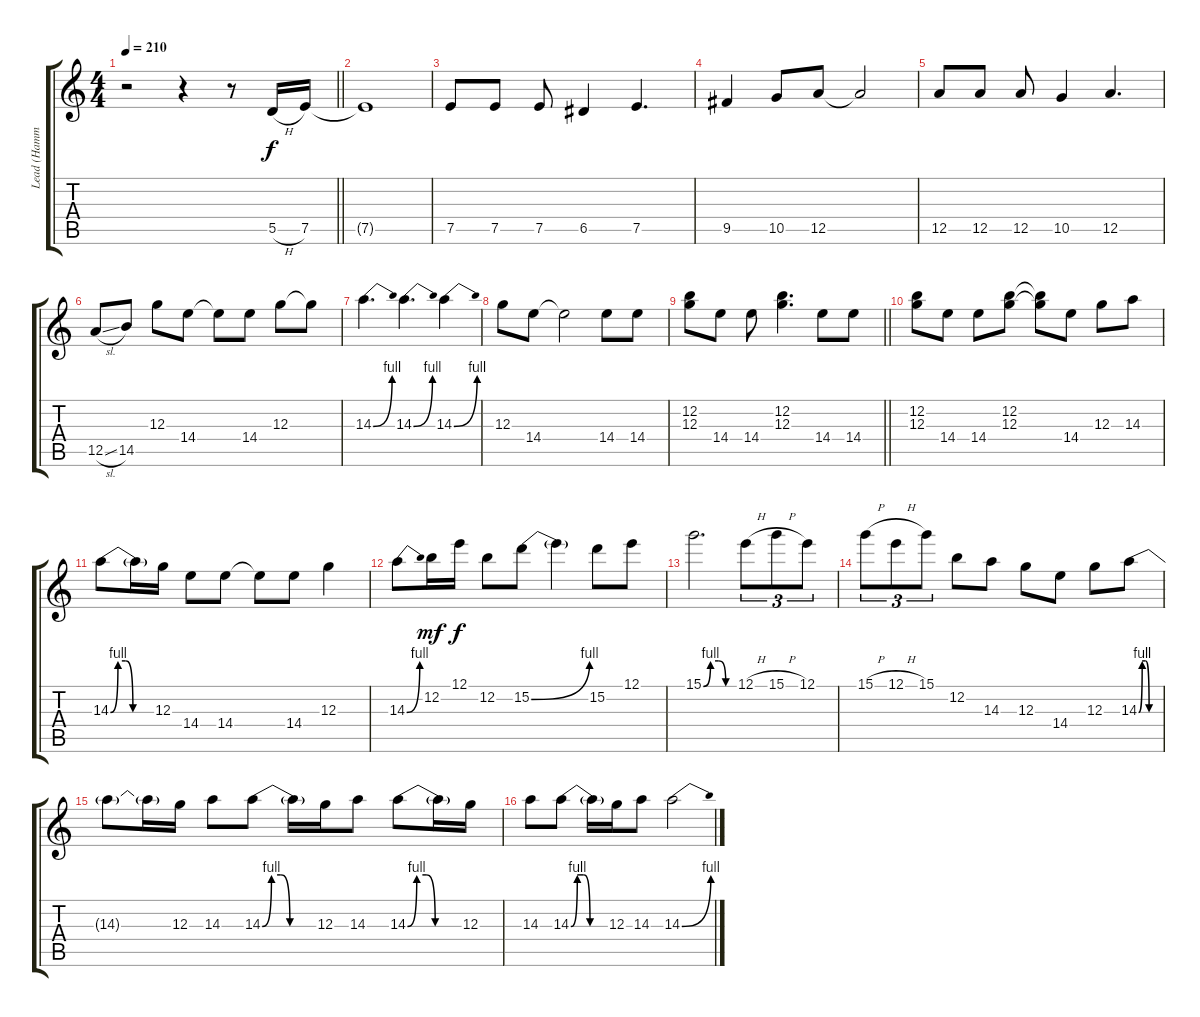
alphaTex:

\track ("Lead (Hammet)" "Lead (Hamm") {instrument distortionguitar}
\staff {score tabs}
\tuning (E4 B3 G3 D3 A2 E2) {hide}
\ts (4 4)
\tempo 210
\clef g2
\barLineRight lightlight
\ks c
r.2{dy f volume 16 instrument distortionguitar} r.4 r.8 5.5{h}.16 7.5.16 |
7.5{t}.1 |
7.5.8 7.5.8 7.5.8 6.5.4 7.5.4{d} |
9.5.4 10.5.8 12.5.8 12.5{t}.2 |
12.5.8 12.5.8 12.5.8 10.5.4 12.5.4{d} |
12.5{sl}.8 14.5.8 12.3.8 14.4.8 14.4{t}.8 14.4.8 12.3.8 12.3{t}.8 |
14.3{be (bend 0 0 60 4)}.4{d} 14.3{be (bend 0 0 60 4)}.4{d} 14.3{be (bend 0 0 60 4)}.4 |
12.3.8 14.4.8 14.4{t}.2 14.4.8 14.4.8 |
\barLineRight lightlight
(12.2 12.3).8 14.4.8 14.4.8 (12.2 12.3).4{d} 14.4.8 14.4.8 |
(12.2 12.3).8 14.4.8 14.4.8 (12.2 12.3).8 (12.2{t} 12.3{t}).8 14.4.8 12.3.8 14.3.8 |
14.3{be (custom 0 0 10 4 20 4 30 0 60 0)}.8 14.3{t}.16 12.3.16 14.4.8 14.4.8 14.4{t}.8 14.4.8 12.3.4 |
14.3{be (bend 0 0 60 4)}.8 12.2.16{dy mf} 12.1.16{dy f} 12.2.8 15.2{be (bend 0 0 60 4)}.8 15.2{t}.4 15.2.8 12.1.8 |
15.1{be (custom 0 0 14 4 30 4 44 0 60 0)}.2{d} 12.1{h}.8{tu (3 2)} 15.1{h}.8{tu (3 2)} 12.1.8{tu (3 2)} |
15.1{h}.8{tu (3 2)} 12.1{h}.8{tu (3 2)} 15.1.8{tu (3 2)} 12.2.8 14.3.8 12.3.8 14.4.8 12.3.8 14.3{be (custom 0 0 10 4 20 4 30 0 60 0)}.8 |
14.3{t}.8 14.3{t}.16 12.3.16 14.3.8 14.3{be (custom 0 0 10 4 20 4 30 0 60 0)}.8 14.3{t}.16 12.3.16 14.3.8 14.3{be (custom 0 0 10 4 20 4 30 0 60 0)}.8 14.3{t}.16 12.3.16 |
14.3.8 14.3{be (custom 0 0 10 4 20 4 30 0 60 0)}.8 14.3{t}.16 12.3.16 14.3.8 14.3{be (bend 0 0 60 4)}.2
